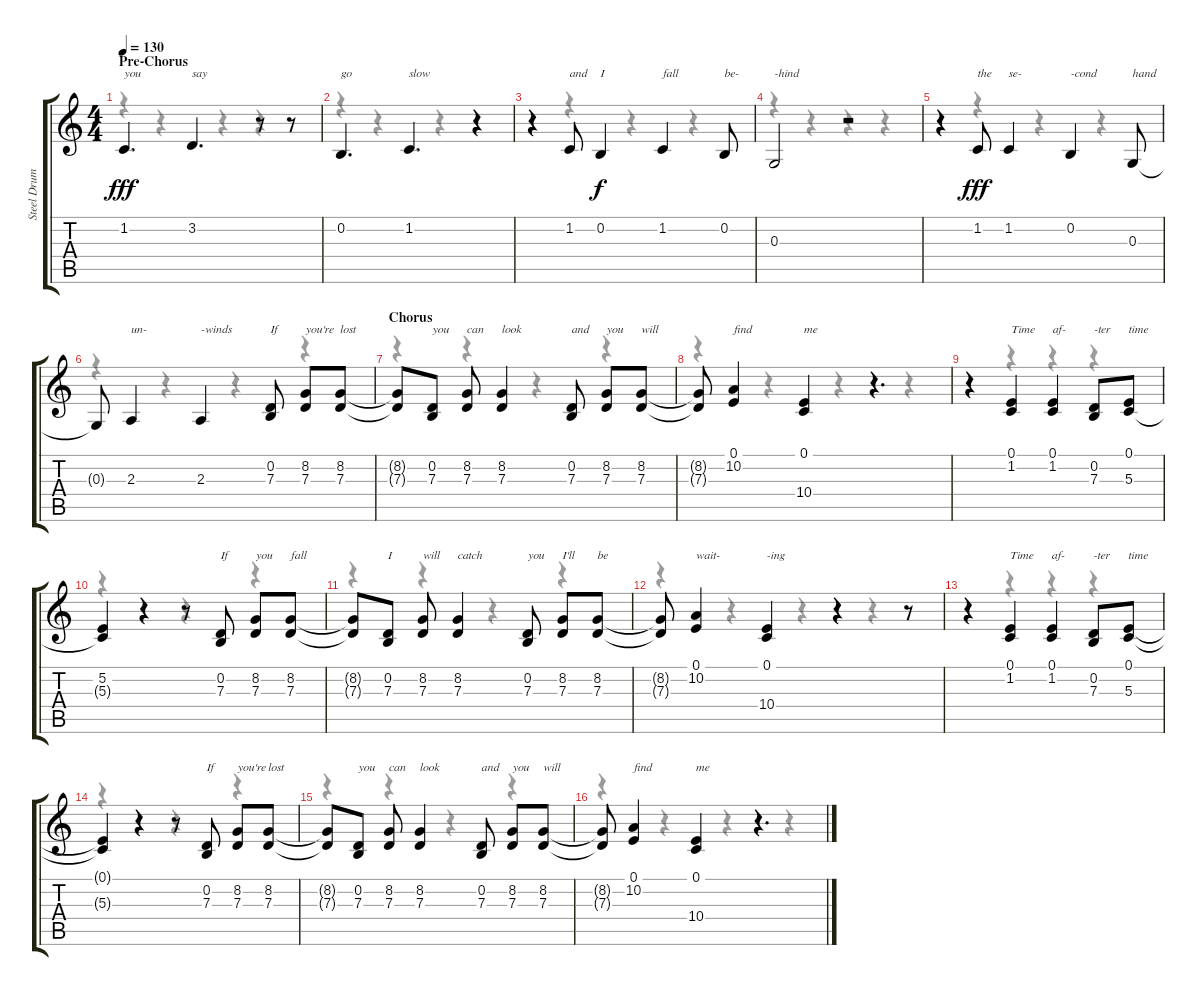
\track ("Steel Drums" "Steel Drum") {instrument steeldrums}
\staff {score tabs}
\tuning (E4 B3 G3 D3 A2 E2) {hide}
\voice
\ts (4 4)
\section ("" "Pre-Chorus")
\tempo 130
\clef g2
\ks c
1.2.4{d txt "you" dy fff} 3.2.4{d txt "say"} r.8 r.8 |
0.2.4{d txt "go"} 1.2.4{d txt "slow"} r.4 |
r.4 1.2.8{txt "and"} 0.2.4{txt "I" dy f} 1.2.4{txt "fall"} 0.2.8{txt "be-"} |
0.3.2{txt "-hind"} r.2 |
r.4 1.2.8{txt "the" dy fff} 1.2.4{txt "se-"} 0.2.4{txt "-cond"} 0.3.8{txt "hand"} |
0.3{t}.8 2.3.4{txt "un-"} 2.3.4{txt "-winds"} (0.2 7.3).8{txt "If"} (8.2 7.3).8{txt "you're"} (8.2 7.3).8{txt "lost"} |
\section ("" "Chorus")
(8.2{t} 7.3{t}).8 (0.2 7.3).8{txt "you"} (8.2 7.3).8{txt "can"} (8.2 7.3).4{txt "look"} (0.2 7.3).8{txt "and"} (8.2 7.3).8{txt "you"} (8.2 7.3).8{txt "will"} |
(8.2{t} 7.3{t}).8 (0.1 10.2).4{txt "find"} (0.1 10.4).4{txt "me"} r.4{d} |
r.4 (0.1 1.2).4{txt "Time"} (0.1 1.2).4{txt "af-"} (0.2 7.3).8{txt "-ter"} (0.1 5.3).8{txt "time"} |
(5.2 5.3{t}).4 r.4 r.8 (0.2 7.3).8{txt "If"} (8.2 7.3).8{txt "you"} (8.2 7.3).8{txt "fall"} |
(8.2{t} 7.3{t}).8 (0.2 7.3).8{txt "I"} (8.2 7.3).8{txt "will"} (8.2 7.3).4{txt "catch"} (0.2 7.3).8{txt "you"} (8.2 7.3).8{txt "I'll"} (8.2 7.3).8{txt "be"} |
(8.2{t} 7.3{t}).8 (0.1 10.2).4{txt "wait-"} (0.1 10.4).4{txt "-ing"} r.4 r.8 |
r.4 (0.1 1.2).4{txt "Time"} (0.1 1.2).4{txt "af-"} (0.2 7.3).8{txt "-ter"} (0.1 5.3).8{txt "time"} |
(0.1{t} 5.3{t}).4 r.4 r.8 (0.2 7.3).8{txt "If"} (8.2 7.3).8{txt "you're"} (8.2 7.3).8{txt "lost"} |
(8.2{t} 7.3{t}).8 (0.2 7.3).8{txt "you"} (8.2 7.3).8{txt "can"} (8.2 7.3).4{txt "look"} (0.2 7.3).8{txt "and"} (8.2 7.3).8{txt "you"} (8.2 7.3).8{txt "will"} |
(8.2{t} 7.3{t}).8 (0.1 10.2).4{txt "find"} (0.1 10.4).4{txt "me"} r.4{d}
\voice
\clef g2
\ottava regular
\simile none
\ks c
r.4{dy f} r.4 r.4 r.4 |
r.4 r.4 r.4 r.4 |
r.4 r.4 r.4 r.4 |
r.4 r.4 r.4 r.4 |
r.4 r.4 r.4 r.4 |
r.4 r.4 r.4 r.4 |
r.4 r.4 r.4 r.4 |
r.4 r.4 r.4 r.4 |
r.4 r.4 r.4 r.4 |
r.4 r.4 r.4 r.4 |
r.4 r.4 r.4 r.4 |
r.4 r.4 r.4 r.4 |
r.4 r.4 r.4 r.4 |
r.4 r.4 r.4 r.4 |
r.4 r.4 r.4 r.4 |
r.4 r.4 r.4 r.4
